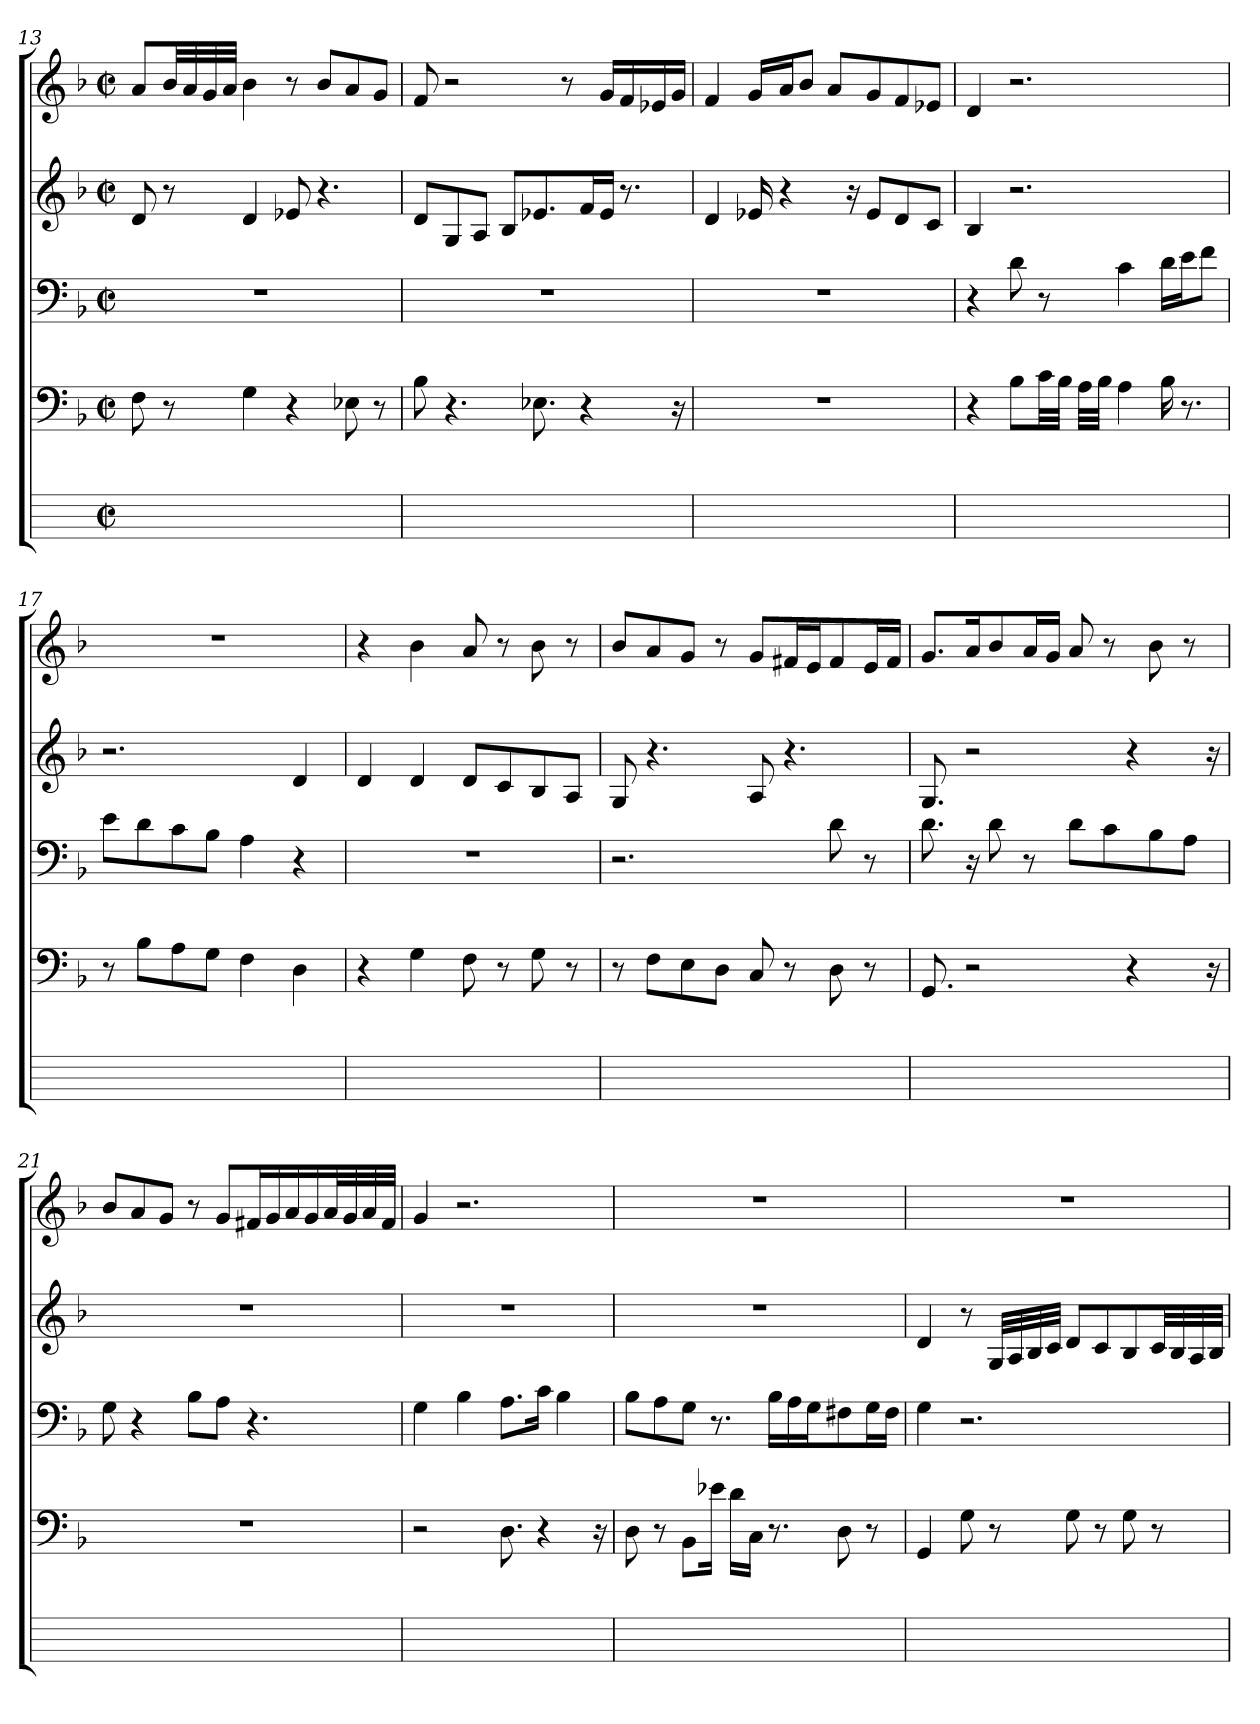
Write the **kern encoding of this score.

**kern	**kern	**kern	**kern	**kern
*part5	*part4	*part3	*part2	*part1
*staff5	*staff4	*staff3	*staff2	*staff1
*	*clefF4	*clefF4	*clefG2	*clefG2
*	*k[b-]	*k[b-]	*k[b-]	*k[b-]
*	*F:	*F:	*F:	*F:
*M2/2	*M2/2	*M2/2	*M2/2	*M2/2
*met(c|)	*met(c|)	*met(c|)	*met(c|)	*met(c|)
=13	=13	=13	=13	=13
1ryy	8F	1r	8di	8aL
.	8r	.	8r	32b-jLL
.	.	.	.	32aj
.	.	.	.	32gj
.	.	.	.	32ajJJJ
.	4G	.	4d	4b-
.	4r	.	8e-X	8r
.	.	.	4.r	8b-jL
.	8E-X	.	.	8a
.	8r	.	.	8gJ
=14	=14	=14	=14	=14
1ryy	8B-	1r	8dL	8f
.	4.r	.	8Gj	2r
.	.	.	8AjJ	.
.	.	.	8B-jL	.
.	8.E-X	.	8.e-X	.
.	.	.	.	8r
.	4r	.	16fjL	.
.	.	.	16e-iJJ	16gLL
.	.	.	8.r	16fj
.	.	.	.	16e-j
.	16r	.	.	16gjJJ
=15	=15	=15	=15	=15
1ryy	1r	1r	4d	4f
.	.	.	16e-X	16gLL
.	.	.	4r	16ajJ
.	.	.	.	8b-jJ
.	.	.	.	8ajL
.	.	.	16r	.
.	.	.	8e-iL	8gi
.	.	.	8d	8f
.	.	.	8cJ	8e-J
=16	=16	=16	=16	=16
1ryy	4r	4r	4B-	4d
.	8B-L	8d	2.r	2.r
.	32cjLL	8r	.	.
.	32B-jJJJ	.	.	.
.	32AjLLL	.	.	.
.	32B-jJJJ	.	.	.
.	4A	4c	.	.
.	16B-	16dLL	.	.
.	8.r	16ejJ	.	.
.	.	8fjJ	.	.
=17	=17	=17	=17	=17
1ryy	8r	8ejL	2.r	1r
.	8B-iL	8di	.	.
.	8A	8c	.	.
.	8GJ	8B-J	.	.
.	4F	4A	.	.
.	4D	4r	4d	.
=18	=18	=18	=18	=18
1ryy	4r	1r	4d	4r
.	4G	.	4d	4b-
.	8F	.	8diL	8a
.	8r	.	8c	8r
.	8G	.	8B-	8b-
.	8r	.	8AJ	8r
=19	=19	=19	=19	=19
1ryy	8r	2.r	8G	8b-iL
.	8FL	.	4.r	8a
.	8E	.	.	8gJ
.	8DJ	.	.	8r
.	8C	.	8A	8giL
.	8r	.	4.r	16f#XjL
.	.	.	.	16ejJ
.	8D	8d	.	8f#
.	8r	8r	.	16ejL
.	.	.	.	16f#jJJ
=20	=20	=20	=20	=20
1ryy	8.GG	8.d	8.G	8.gL
.	2r	16r	2r	16ajk
.	.	8d	.	8b-
.	.	8r	.	16ajL
.	.	.	.	16gjJJ
.	.	8diL	.	8a
.	.	8c	.	8r
.	4r	.	4r	.
.	.	8B-	.	8b-
.	.	8AJ	.	8r
.	16r	.	16r	.
=21	=21	=21	=21	=21
1ryy	1r	8G	1r	8b-iL
.	.	4r	.	8a
.	.	.	.	8gJ
.	.	8B-jL	.	8r
.	.	8AJ	.	8giL
.	.	4.r	.	16f#XjL
.	.	.	.	16gj
.	.	.	.	16aZ
.	.	.	.	16gj
.	.	.	.	32ajL
.	.	.	.	32gj
.	.	.	.	32aj
.	.	.	.	32f#jJJJ
=22	=22	=22	=22	=22
1ryy	2r	4G	1r	4g
.	.	4B-	.	2.r
.	8.D	8.AL	.	.
.	4r	16cjJk	.	.
.	.	4B-	.	.
.	16r	.	.	.
=23	=23	=23	=23	=23
1ryy	8Di	8B-iL	1r	1r
.	8r	8A	.	.
.	8BB-L	8GJ	.	.
.	16e-XjJk	8.r	.	.
.	16djLL	.	.	.
.	16CJJ	.	.	.
.	8.r	16B-jLL	.	.
.	.	16Aj	.	.
.	.	16GjJ	.	.
.	8D	8F#X	.	.
.	8r	16GjL	.	.
.	.	16F#jJJ	.	.
=24	=24	=24	=24	=24
1ryy	4GG	4G	4d	1r
.	8G	2.r	8r	.
.	8r	.	32GjLLL	.
.	.	.	32Aj	.
.	.	.	32B-j	.
.	.	.	32cjJJJ	.
.	8G	.	8diL	.
.	8r	.	8cj	.
.	8G	.	8B-	.
.	8r	.	32cjLL	.
.	.	.	32B-j	.
.	.	.	32Aj	.
.	.	.	32B-jJJJ	.
=	=	=	=	=
*-	*-	*-	*-	*-
